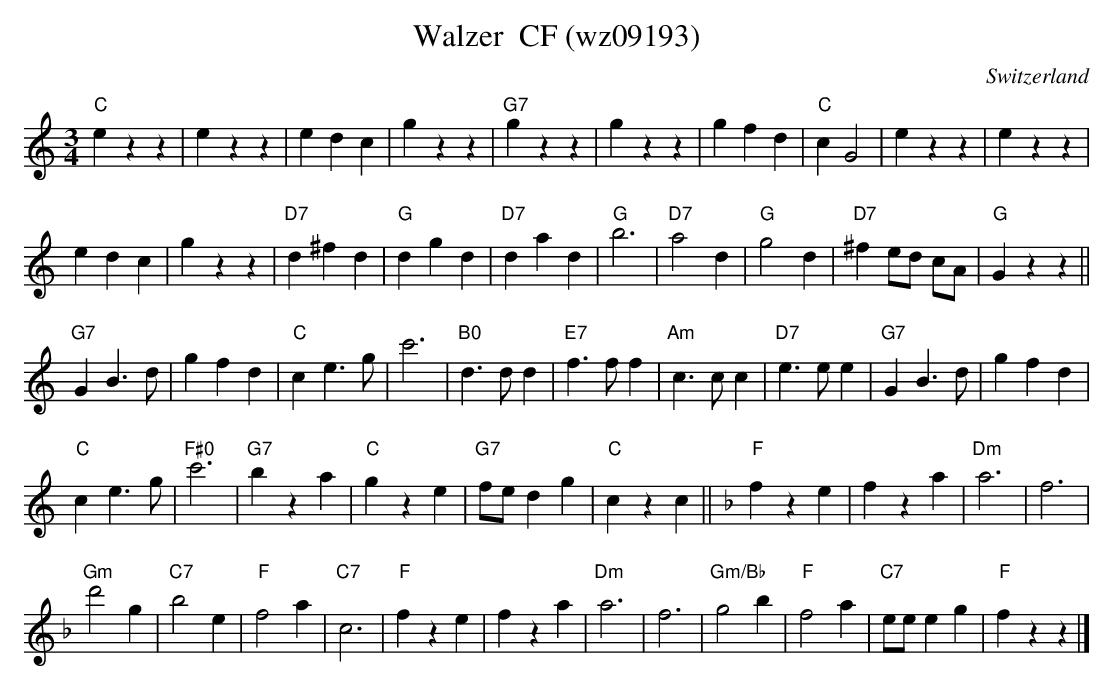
X:1
T: Walzer  CF (wz09193)
M:3/4
L:1/4
O:Switzerland
K:C major
"C"ezz | ezz | edc | gzz | "G7"gzz | gzz | gfd | "C"cG2 | ezz | ezz |
edc | gzz | "D7"d^fd | "G"dgd | "D7"dad | "G"b3 | "D7"a2d | "G"g2d | "D7"^fe/d/ c/A/ | "G"Gzz ||
 "G7"GB>d | gfd | "C"ce>g | c'3 | "B0"d>dd | "E7"f>ff | "Am"c>cc | "D7"e>ee | "G7"GB>d | gfd |
"C"ce>g | "F#0"c'3 | "G7"bza | "C"gze | "G7"f/e/dg | "C"czc || [K:F] "F"fze | fza | "Dm"a3 | f3 |
"Gm"d'2g | "C7"b2e | "F"f2a | "C7"c3 | "F"fze | fza | "Dm"a3 | f3 | "Gm/Bb"g2b | "F"f2a | "C7"e/e/eg | "F"fzz |]
